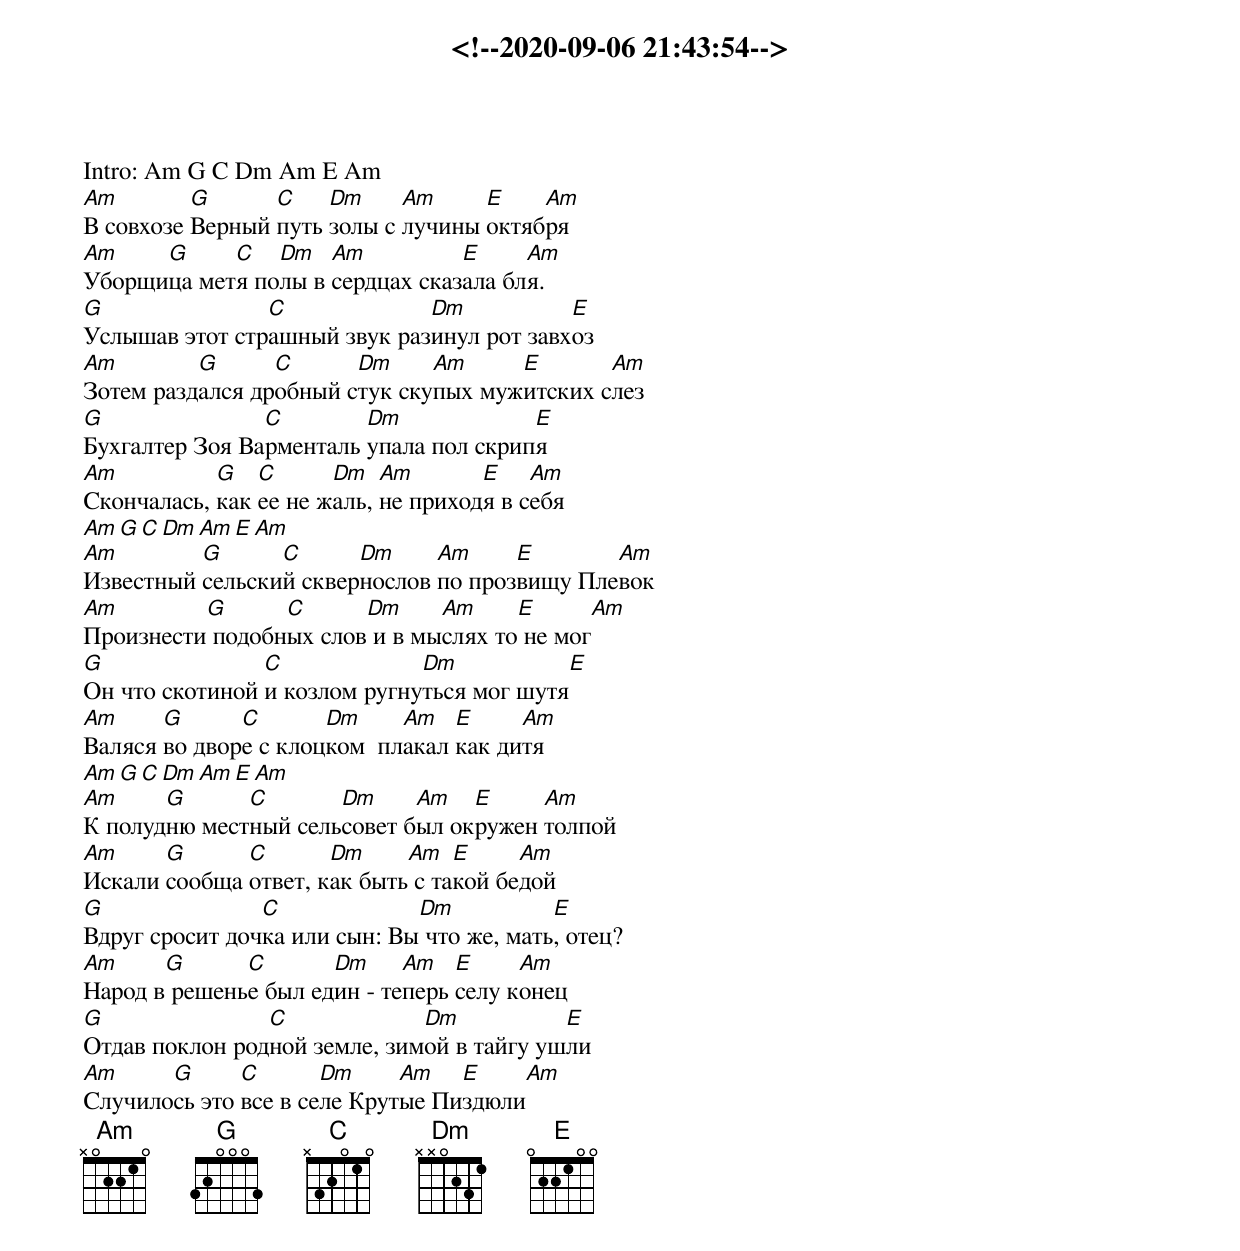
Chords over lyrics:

<!--2020-09-06 21:43:54-->
Intro: Am G С Dm Am E Am
Am        G      C    Dm     Am     E    Am
В совхозе Верный путь золы с лучины октября
Am    G     C   Dm   Am          E     Am
Уборщица метя полы в сердцах сказала бля.
G               С             Dm           E
Услышав этот страшный звук разинул рот завхоз
Am        G      C      Dm     Am     E       Am
Зотем раздался дробный стук скупых мужитских слез
G               С        Dm             E
Бухгалтер Зоя Варменталь упала пол скрипя
Am          G   C      Dm   Am       E    Am
Скончалась, как ее не жаль, не приходя в себя
Am G С Dm Am E Am
Am        G      C      Dm     Am     E       Am
Известный сельский сквернослов по прозвищу Плевок
Am        G      C      Dm     Am     E       Am
Произнести подобных слов и в мыслях то не мог
G               С             Dm           E
Он что скотиной и козлом ругнуться мог шутя
Am     G      C       Dm     Am   E     Am
Валяся во дворе с клоцком  плакал как дитя
Am G С Dm Am E Am
Am     G      C       Dm     Am   E     Am
К полудню местный сельсовет был окружен толпой
Am     G      C       Dm     Am   E     Am
Искали сообща ответ, как быть с такой бедой
G               С             Dm           E
Вдруг сросит дочка или сын: Вы что же, мать, отец?
Am     G      C       Dm     Am   E     Am
Народ в решенье был един - теперь селу конец
G               С             Dm           E
Отдав поклон родной земле, зимой в тайгу ушли
Am     G      C       Dm     Am   E     Am
Случилось это все в селе Крутые Пиздюли
